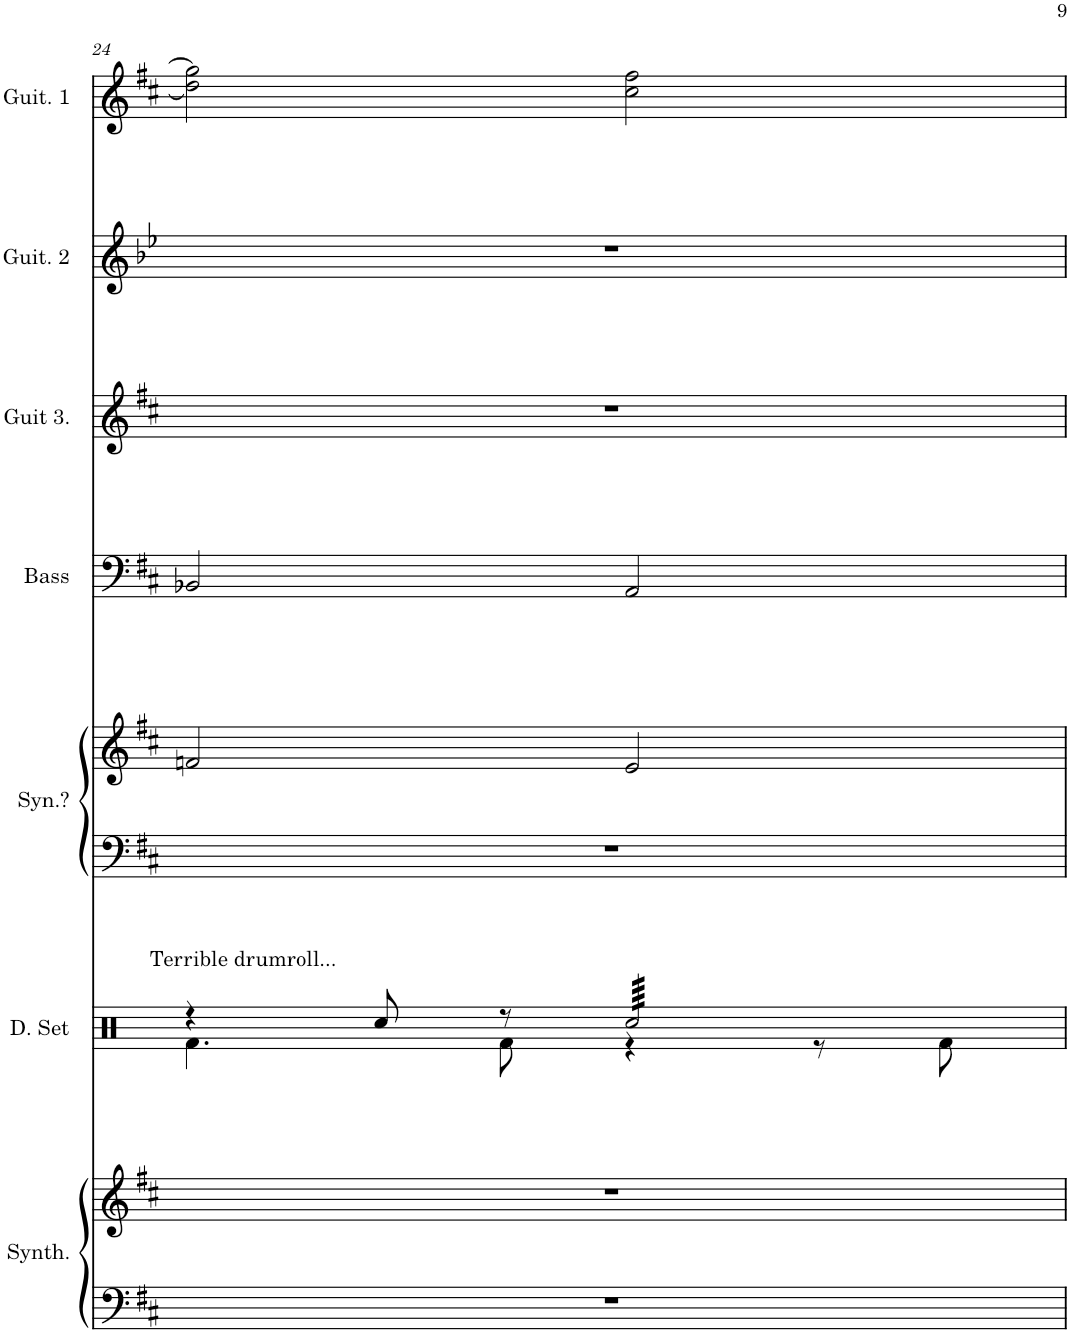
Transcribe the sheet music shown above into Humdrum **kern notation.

**kern	**kern	**kern	**kern	**kern	**kern	**kern	**kern	**kern
*part7	*part7	*part6	*part5	*part5	*part4	*part3	*part2	*part1
*staff9	*staff8	*staff7	*staff6	*staff5	*staff4	*staff3	*staff2	*staff1
*I"Metallic Synthesizer	*	*I"Drumset	*I"Synth?	*	*I"Acoustic Bass	*I"Guitar 3	*I"Guitar 2	*I"Guitar 1
*I'Synth.	*	*I'D. Set	*I'Syn.?	*	*I'Bass	*I'Guit 3.	*I'Guit. 2	*I'Guit. 1
!!LO:PB:g=z
*clefF4	*clefG2	*clefX	*clefF4	*clefG2	*clefF4	*clefG2	*clefG2	*clefG2
*	*	*	*	*	*Trd7c12	*Trd7c12	*Trd4c8	*Trd7c12
*k[f#c#]	*k[f#c#]	*k[]	*k[f#c#]	*k[f#c#]	*k[f#c#]	*k[f#c#]	*k[b-e-]	*k[f#c#]
*M4/4	*M4/4	*M4/4	*M4/4	*M4/4	*M4/4	*M4/4	*M4/4	*M4/4
=24	=24	=24	=24	=24	=24	=24	=24	=24
*	*	*^	*	*	*	*	*	*
!	!	!LO:TX:a:t=Terrible drumroll...	!	!	!	!	!	!	!
1r	1r	4r	4.Rf\	1r	2fn/	2BB-X/	1r	1r	2dd\] 2gg\]
.	.	8Rcc/	.	.	.	.	.	.	.
.	.	8r	8Rf\	.	.	.	.	.	.
*	*	*tremolo	*	*	*	*	*	*	*
.	.	64Rcc/LLLL	4r	.	2e/	2AA/	.	.	2cc#\ 2ff#\
.	.	64Rcc/	.	.	.	.	.	.	.
.	.	64Rcc/	.	.	.	.	.	.	.
.	.	64Rcc/	.	.	.	.	.	.	.
.	.	64Rcc/	.	.	.	.	.	.	.
.	.	64Rcc/	.	.	.	.	.	.	.
.	.	64Rcc/	.	.	.	.	.	.	.
.	.	64Rcc/	.	.	.	.	.	.	.
.	.	64Rcc/	.	.	.	.	.	.	.
.	.	64Rcc/	.	.	.	.	.	.	.
.	.	64Rcc/	.	.	.	.	.	.	.
.	.	64Rcc/	.	.	.	.	.	.	.
.	.	64Rcc/	.	.	.	.	.	.	.
.	.	64Rcc/	.	.	.	.	.	.	.
.	.	64Rcc/	.	.	.	.	.	.	.
.	.	64Rcc/	.	.	.	.	.	.	.
.	.	64Rcc/	8r	.	.	.	.	.	.
.	.	64Rcc/	.	.	.	.	.	.	.
.	.	64Rcc/	.	.	.	.	.	.	.
.	.	64Rcc/	.	.	.	.	.	.	.
.	.	64Rcc/	.	.	.	.	.	.	.
.	.	64Rcc/	.	.	.	.	.	.	.
.	.	64Rcc/	.	.	.	.	.	.	.
.	.	64Rcc/	.	.	.	.	.	.	.
.	.	64Rcc/	8Rf\	.	.	.	.	.	.
.	.	64Rcc/	.	.	.	.	.	.	.
.	.	64Rcc/	.	.	.	.	.	.	.
.	.	64Rcc/	.	.	.	.	.	.	.
.	.	64Rcc/	.	.	.	.	.	.	.
.	.	64Rcc/	.	.	.	.	.	.	.
.	.	64Rcc/	.	.	.	.	.	.	.
.	.	64Rcc/JJJJ	.	.	.	.	.	.	.
*	*	*Xtremolo	*	*	*	*	*	*	*
*	*	*v	*v	*	*	*	*	*	*
=	=	=	=	=	=	=	=	=
*-	*-	*-	*-	*-	*-	*-	*-	*-
